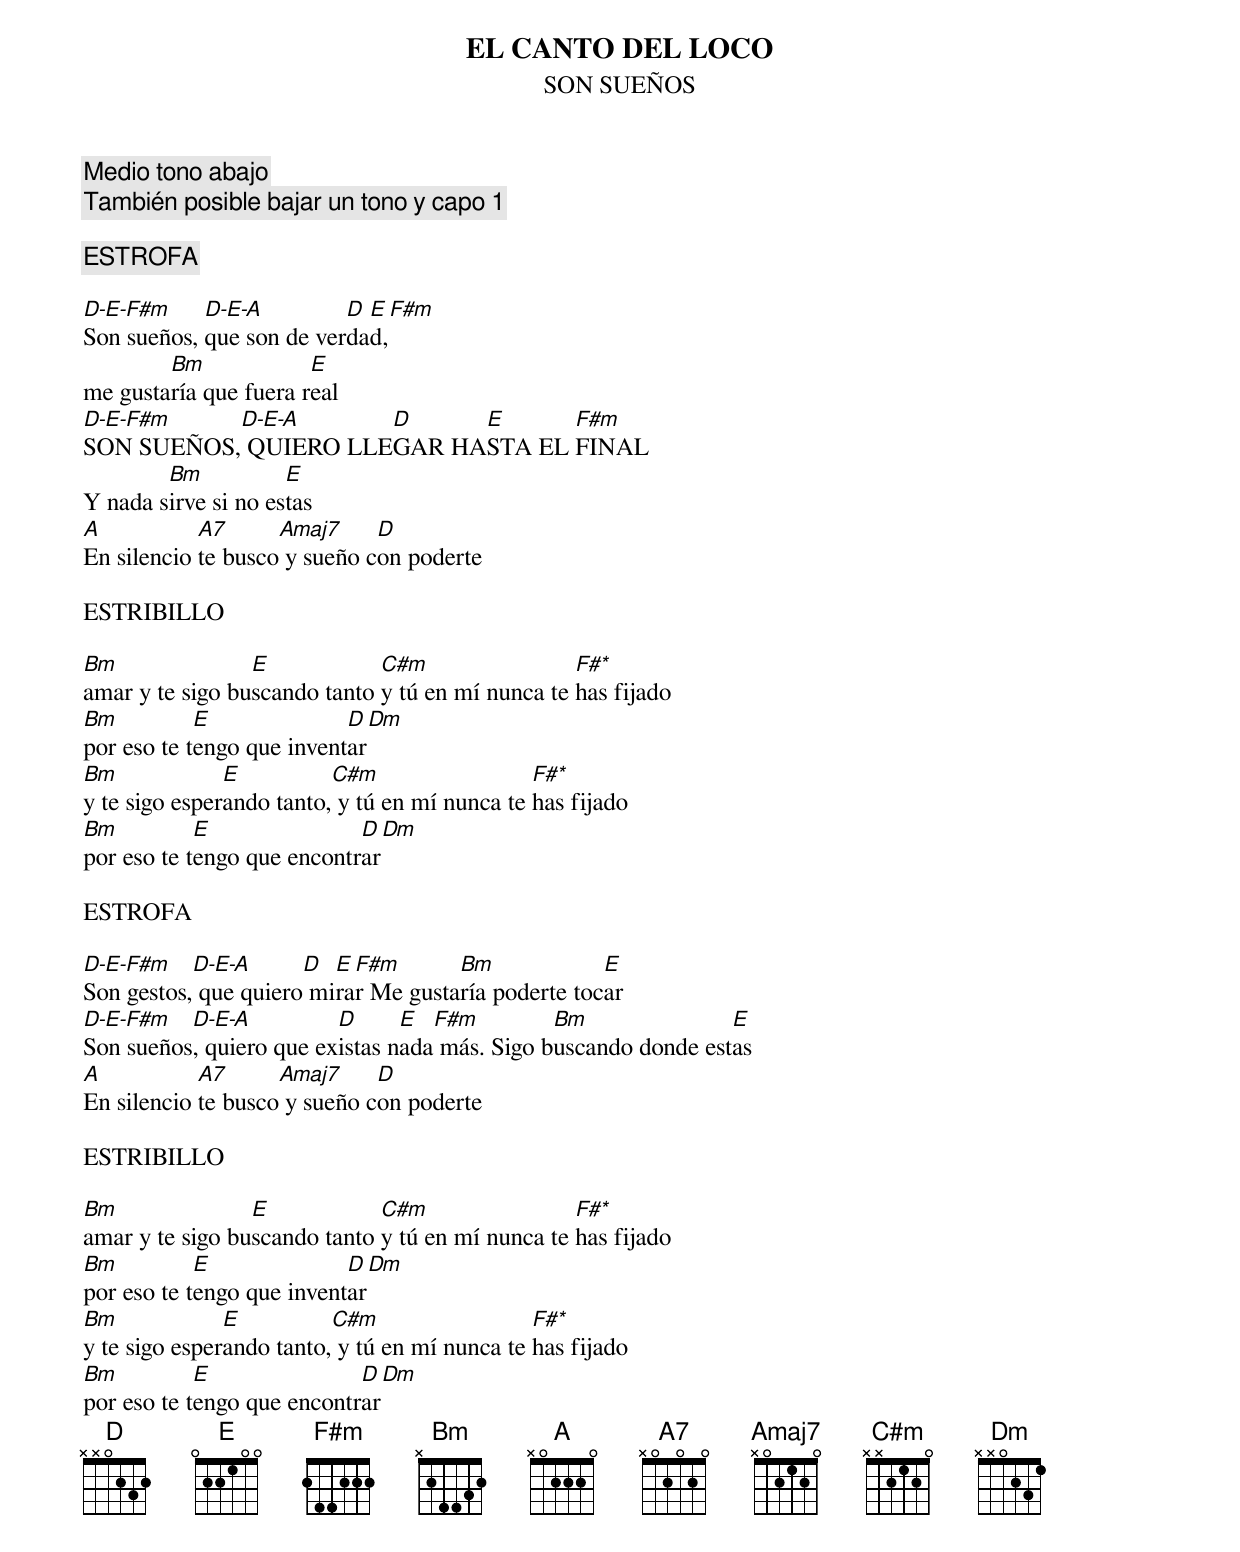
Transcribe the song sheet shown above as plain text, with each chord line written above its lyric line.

EL CANTO DEL LOCO
SON SUEÑOS
Medio tono abajo
También posible bajar un tono y capo 1

ESTROFA

D-E-F#m     D-E-A         D E F#m
Son sueños, que son de verdad,
        Bm             E
me gustaría que fuera real
D-E-F#m    D-E-A      D     E      F#m
SON SUEÑOS, QUIERO LLEGAR HASTA EL FINAL
        Bm           E
Y nada sirve si no estas
A           A7      Amaj7     D
En silencio te busco y sueño con poderte

ESTRIBILLO

Bm               E            C#m                 F#*
amar y te sigo buscando tanto y tú en mí nunca te has fijado
Bm          E              D Dm
por eso te tengo que inventar
Bm             E          C#m                  F#*
y te sigo esperando tanto, y tú en mí nunca te has fijado
Bm          E               D Dm
por eso te tengo que encontrar

ESTROFA

D-E-F#m    D-E-A      D  E F#m       Bm             E
Son gestos, que quiero mirar Me gustaría poderte tocar
D-E-F#m   D-E-A          D      E  F#m         Bm               E
Son sueños, quiero que existas nada más. Sigo buscando donde estas
A           A7      Amaj7     D
En silencio te busco y sueño con poderte

ESTRIBILLO

Bm               E            C#m                 F#*
amar y te sigo buscando tanto y tú en mí nunca te has fijado
Bm          E              D Dm
por eso te tengo que inventar
Bm             E          C#m                  F#*
y te sigo esperando tanto, y tú en mí nunca te has fijado
Bm          E               D Dm
por eso te tengo que encontrar
